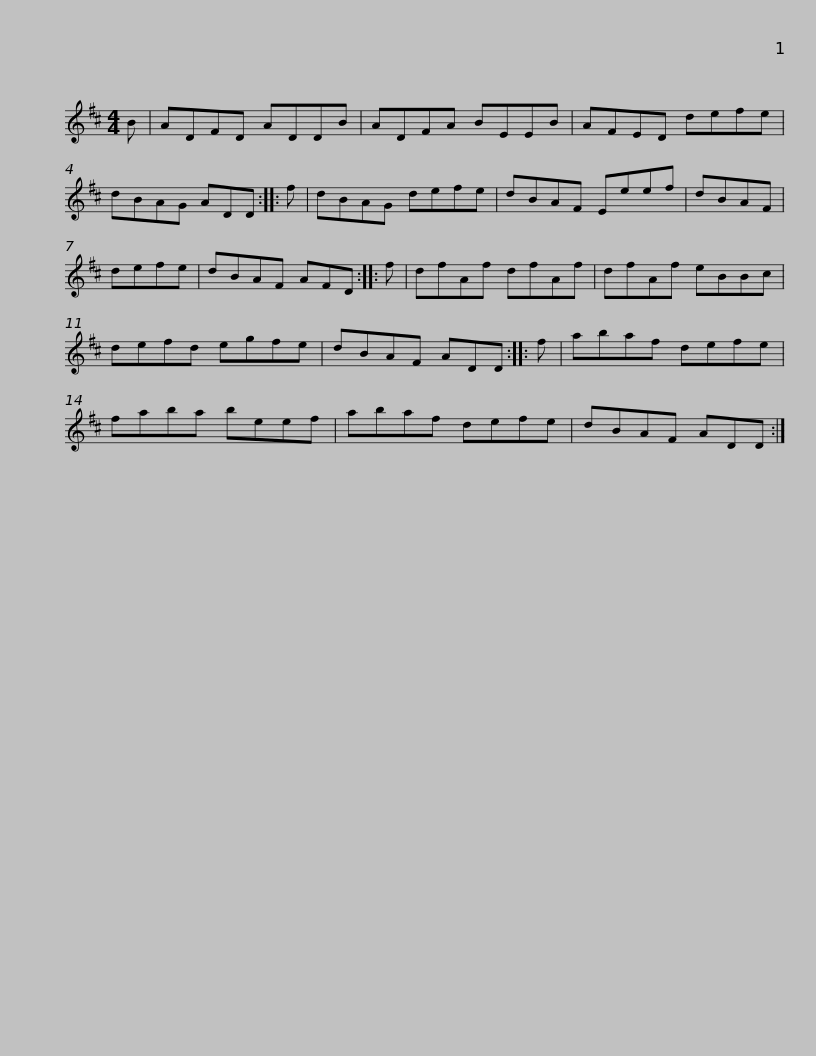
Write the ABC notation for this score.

X:1
L:1/8
M:4/4
I:linebreak $
K:D
V:1 treble
V:1
 B | ADFD ADDB | ADFA BEEB | AFED defe | dBAG ADD :: %5
 f | dBAG defe |$ dBAF Eeef | dBAF | defe | %10
 dBAF AFD :: f | dfAf dfAf | dfAf eBBc |$ defd egfe | %15
 dBAF ADD :: f | abaf defe | faba beef | abaf defe |$ %20
 dBAF ADD :| %21
